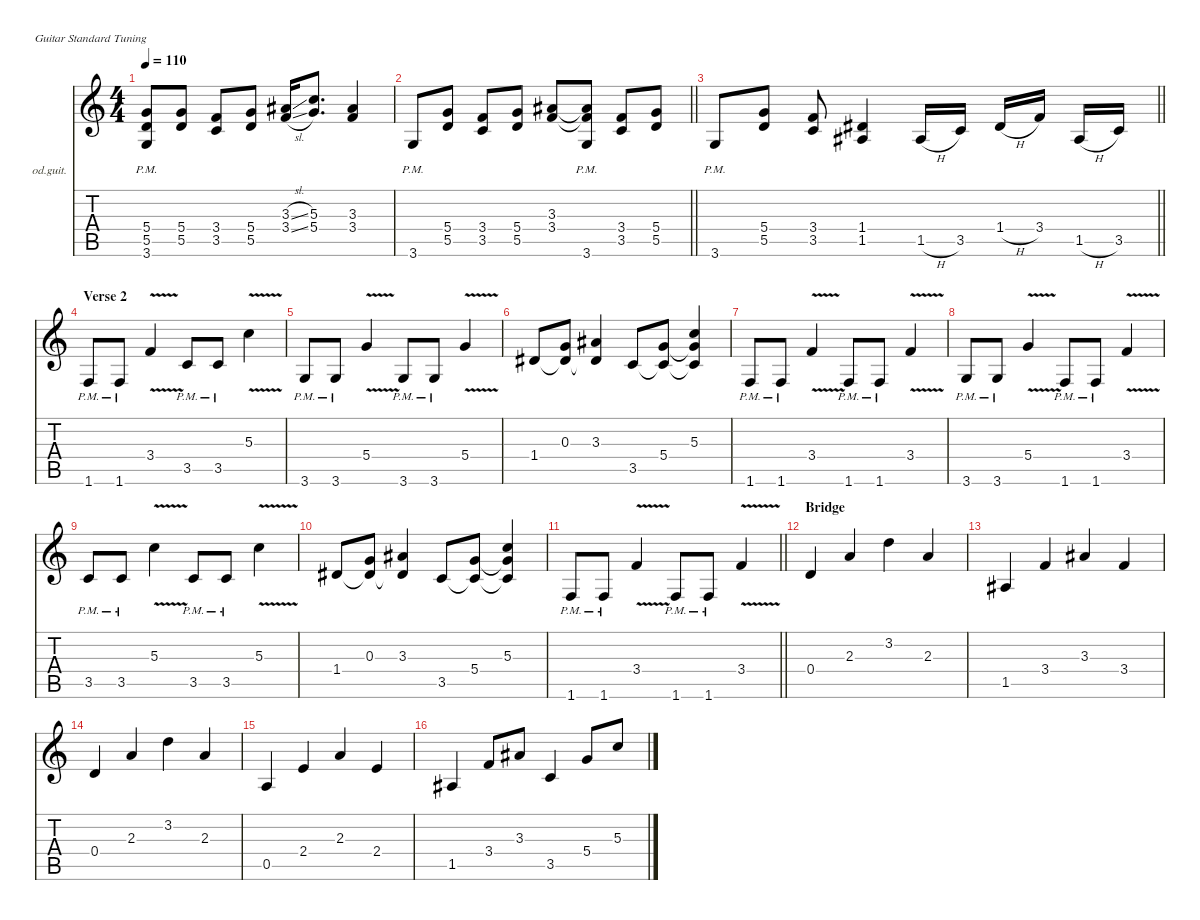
\defaultSystemsLayout 4
\hideDynamics
\bracketExtendMode nobrackets
\firstSystemTrackNameOrientation horizontal
\otherSystemsTrackNameOrientation horizontal
\track ("Gitar 2" "od.guit.") {solo instrument acousticgrandpiano}
\staff {score tabs}
\tuning (E4 B3 G3 D3 A2 E2)
\displaytranspose 12
\ts (4 4)
\tempo 110
\clef g2
\ks c
(3.6{pm} 5.4{t} 5.5{t}).8{dy f} (5.4 5.5).8 (3.4 3.5).8 (5.4 5.5).8 (3.3{sl} 3.4{sl}).16 (5.3 5.4).8{d} (3.3 3.4).4 |
\barLineRight lightlight
3.6{pm}.8 (5.4 5.5).8 (3.4 3.5).8 (5.4 5.5).8 (3.3 3.4).8 (3.6{pm} 3.4{t} 3.3{t}).8 (3.4 3.5).8 (5.4 5.5).8 |
\barLineRight lightlight
3.6{pm}.8 (5.4 5.5).8 (3.4 3.5).8 (1.4 1.5).4 1.5{h}.16 3.5.16 1.4{h}.16 3.4.16{beam split} 1.5{h}.16 3.5.16 |
\section ("" "Verse 2")
1.6{pm}.8 1.6{pm}.8 3.4{v}.4 3.5{pm}.8 3.5{pm}.8 5.3{v}.4 |
3.6{pm}.8 3.6{pm}.8 5.4{v}.4 3.6{pm}.8 3.6{pm}.8 5.4{v}.4 |
1.4.8 (0.3 1.4{t}).8 (3.3 1.4{t}).4 3.5.8 (5.4 3.5{t}).8 (5.3 5.4{t} 3.5{t}).4 |
1.6{pm}.8 1.6{pm}.8 3.4{v}.4 1.6{pm}.8 1.6{pm}.8 3.4{v}.4 |
3.6{pm}.8 3.6{pm}.8 5.4{v}.4 1.6{pm}.8 1.6{pm}.8 3.4{v}.4 |
3.5{pm}.8 3.5{pm}.8 5.3{v}.4 3.5{pm}.8 3.5{pm}.8 5.3{v}.4 |
1.4.8 (0.3 1.4{t}).8 (3.3 1.4{t}).4 3.5.8 (5.4 3.5{t}).8 (5.3 5.4{t} 3.5{t}).4 |
\barLineRight lightlight
1.6{pm}.8 1.6{pm}.8 3.4{v}.4 1.6{pm}.8 1.6{pm}.8 3.4{v}.4 |
\section ("" "Bridge")
0.4.4 2.3.4 3.2.4 2.3.4 |
1.5.4 3.4.4 3.3.4 3.4.4 |
0.4.4 2.3.4 3.2.4 2.3.4 |
0.5.4 2.4.4 2.3.4 2.4.4 |
1.5.4 3.4.8 3.3.8 3.5.4 5.4.8 5.3.8
